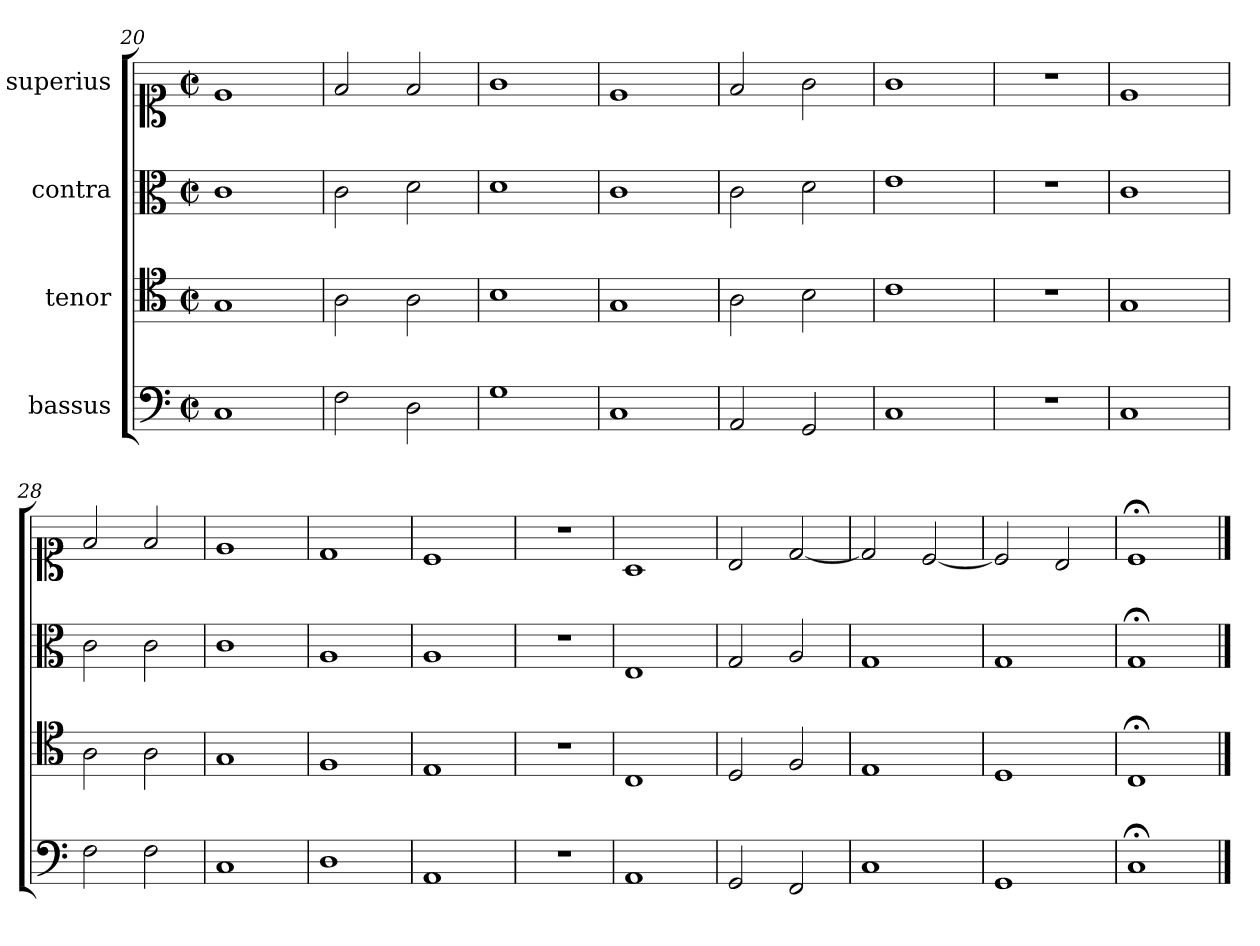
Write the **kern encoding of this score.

**kern	**kern	**kern	**kern
*part4	*part3	*part2	*part1
*staff4	*staff3	*staff2	*staff1
*I"bassus	*I"tenor	*I"contra	*I"superius
*clefF4	*clefC4	*clefC3	*clefC1
*M2/2	*M2/2	*M2/2	*M2/2
*met(c|)	*met(c|)	*met(c|)	*met(c|)
=20	=20	=20	=20
1C	1G	1c	1e
=21	=21	=21	=21
2F	2A	2c	2f
2D	2A	2d	2f
=22	=22	=22	=22
1G	1B	1d	1g
=23	=23	=23	=23
1C	1G	1c	1e
=24	=24	=24	=24
2AA	2A	2c	2f
2GG	2B	2d	2g
=25	=25	=25	=25
1C	1c	1e	1g
=26	=26	=26	=26
1r	1r	1r	1r
=27	=27	=27	=27
1C	1G	1c	1e
=28	=28	=28	=28
2F	2A	2c	2f
2F	2A	2c	2f
=29	=29	=29	=29
1C	1G	1c	1e
=30	=30	=30	=30
1D	1F	1A	1d
=31	=31	=31	=31
1AA	1E	1A	1c
=32	=32	=32	=32
1r	1r	1r	1r
=33	=33	=33	=33
1AA	1C	1E	1A
=34	=34	=34	=34
2GG	2D	2G	2B
2FF	2F	2A	[2d
=35	=35	=35	=35
1C	1E	1G	2d]
.	.	.	[2c
=36	=36	=36	=36
1GG	1D	1G	2c]
.	.	.	2B
=37	=37	=37	=37
1C;	1C;	1G;	1c;
==	==	==	==
*-	*-	*-	*-
